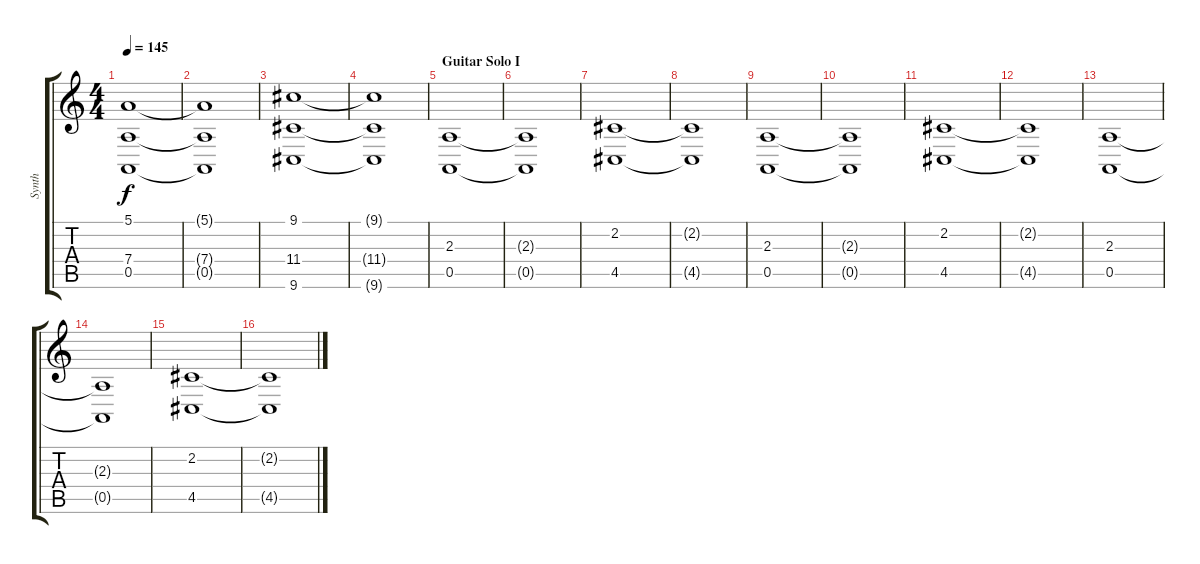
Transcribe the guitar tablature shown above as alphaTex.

\track ("Synth" "Synth") {instrument stringensemble1}
\staff {score tabs}
\tuning (E4 B3 G3 D3 A2 E2) {hide}
\ts (4 4)
\tempo 145
\clef g2
\ks c
(5.1 7.4 0.5).1{dy f} |
(5.1{t} 7.4{t} 0.5{t}).1 |
(9.1 11.4 9.6).1 |
(9.1{t} 11.4{t} 9.6{t}).1 |
\section ("" "Guitar Solo I")
(2.3 0.5).1 |
(2.3{t} 0.5{t}).1 |
(2.2 4.5).1 |
(2.2{t} 4.5{t}).1 |
(2.3 0.5).1 |
(2.3{t} 0.5{t}).1 |
(2.2 4.5).1 |
(2.2{t} 4.5{t}).1 |
(2.3 0.5).1 |
(2.3{t} 0.5{t}).1 |
(2.2 4.5).1 |
(2.2{t} 4.5{t}).1
